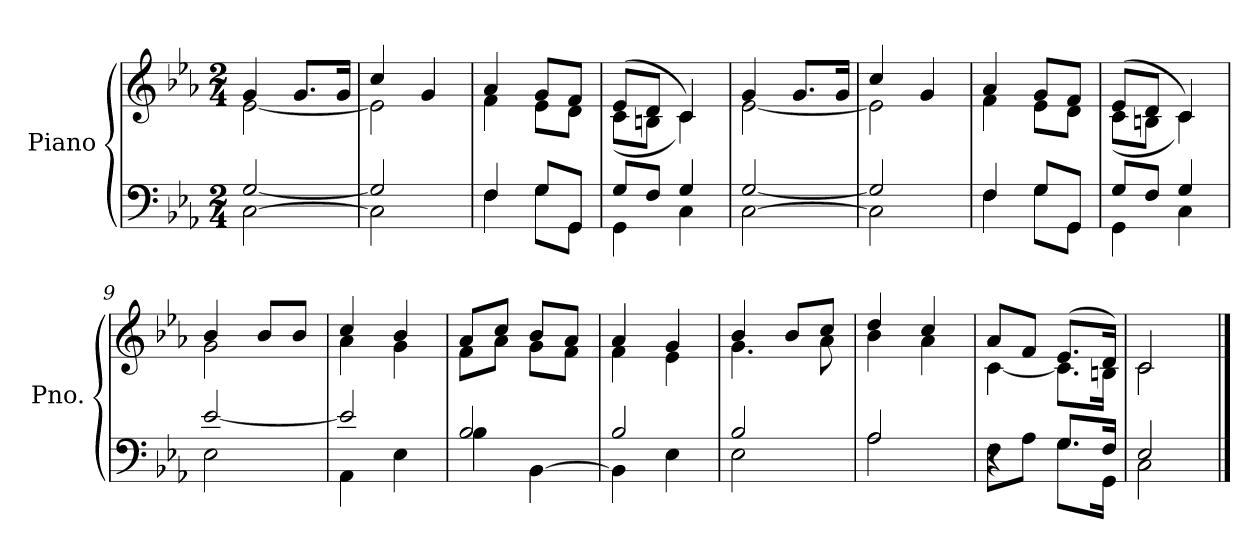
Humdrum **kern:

**kern	**kern
*part1	*part1
*staff2	*staff1
*I"Piano	*
*I'Pno.	*
*clefF4	*clefG2
*k[b-e-a-]	*k[b-e-a-]
*M2/4	*M2/4
=1	=1
*^	*^
*	*^	*	*
2ryy	[2G/	[2C\	4g/	[2e-\
.	.	.	8.g/L	.
.	.	.	16g/Jk	.
=2	=2	=2	=2	=2
2ryy	2G/]	2C\]	4cc/	2e-\]
.	.	.	4g/	.
=3	=3	=3	=3	=3
2ryy	4F/	4F\	4a-/	4f\
.	8G/L	8G\L	8g/L	8e-\L
.	8GG/J	8GG\J	8f/J	8d\J
=4	=4	=4	=4	=4
2ryy	8G/L	4GG\	(>8e-/L	(<8c\L
.	8F/J	.	8d/J	8Bn\J
.	4G/	4C\	4c/)	4c\)
=5	=5	=5	=5	=5
2ryy	[2G/	[2C\	4g/	[2e-\
.	.	.	8.g/L	.
.	.	.	16g/Jk	.
=6	=6	=6	=6	=6
2ryy	2G/]	2C\]	4cc/	2e-\]
.	.	.	4g/	.
=7	=7	=7	=7	=7
2ryy	4F/	4F\	4a-/	4f\
.	8G/L	8G\L	8g/L	8e-\L
.	8GG/J	8GG\J	8f/J	8d\J
=8	=8	=8	=8	=8
2ryy	8G/L	4GG\	(>8e-/L	(<8c\L
.	8F/J	.	8d/J	8Bn\J
.	4G/	4C\	4c/)	4c\)
=9	=9	=9	=9	=9
2ryy	[2e-/	2E-\	4b-/	2g\
.	.	.	8b-/L	.
.	.	.	8b-/J	.
=10	=10	=10	=10	=10
2ryy	2e-/]	4AA-\	4cc/	4a-\
.	.	4E-\	4b-/	4g\
=11	=11	=11	=11	=11
2ryy	2B-/	4B-\	8a-/L	8f\L
.	.	.	8cc/J	8a-\J
.	.	[4BB-\	8b-/L	8g\L
.	.	.	8a-/J	8f\J
=12	=12	=12	=12	=12
2ryy	2B-/	4BB-\]	4a-/	4f\
.	.	4E-\	4g/	4e-\
!!LO:LB:g=z	!!
=13	=13	=13	=13	=13
2ryy	2B-/	2E-\	4b-/	4.g\
.	.	.	8b-/L	.
.	.	.	8cc/J	8a-\
=14	=14	=14	=14	=14
2ryy	2A-/	2A-\	4dd/	4b-\
.	.	.	4cc/	4a-\
=15	=15	=15	=15	=15
2ryy	4r	8F\L	8a-/L	[4c\
.	.	8A-\J	8f/J	.
.	8.G/L	8.G\L	(>8.e-/L	8.c\L]
.	16F/Jk	16GG\Jk	16d/Jk)	16Bn\Jk
=16	=16	=16	=16	=16
2ryy	2E-/	2C\	2c/	2c\
*v	*v	*v	*	*
*	*v	*v
==	==
*-	*-
